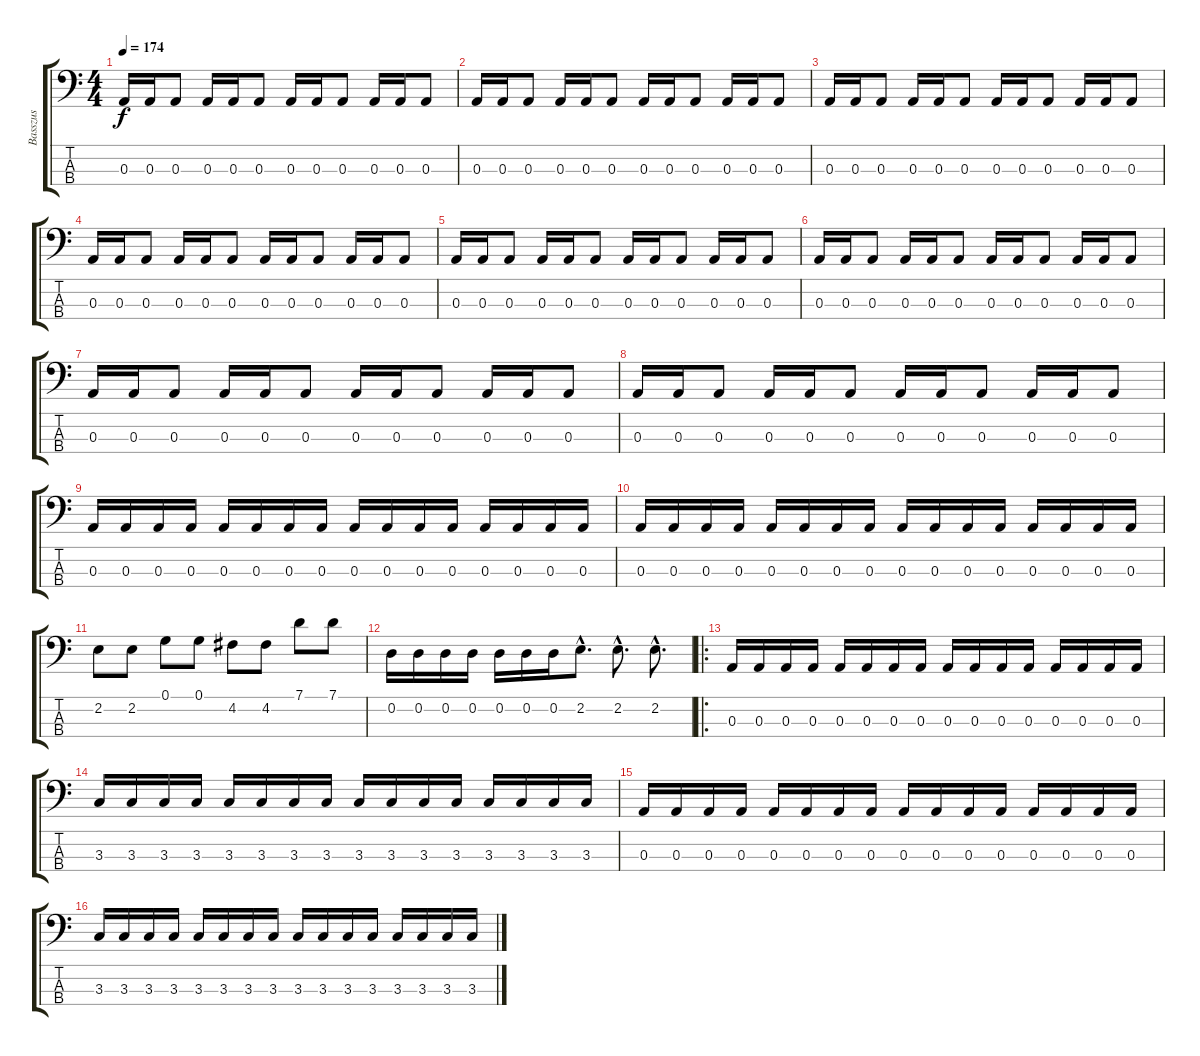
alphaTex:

\track ("Basszus" "Basszus") {instrument electricbassfinger}
\staff {score tabs}
\tuning (G2 D2 A1 E1) {hide}
\ts (4 4)
\tempo 174
\clef f4
\ks c
0.3.16{dy f} 0.3.16 0.3.8 0.3.16 0.3.16 0.3.8 0.3.16 0.3.16 0.3.8 0.3.16 0.3.16 0.3.8 |
0.3.16 0.3.16 0.3.8 0.3.16 0.3.16 0.3.8 0.3.16 0.3.16 0.3.8 0.3.16 0.3.16 0.3.8 |
0.3.16 0.3.16 0.3.8 0.3.16 0.3.16 0.3.8 0.3.16 0.3.16 0.3.8 0.3.16 0.3.16 0.3.8 |
0.3.16 0.3.16 0.3.8 0.3.16 0.3.16 0.3.8 0.3.16 0.3.16 0.3.8 0.3.16 0.3.16 0.3.8 |
0.3.16 0.3.16 0.3.8 0.3.16 0.3.16 0.3.8 0.3.16 0.3.16 0.3.8 0.3.16 0.3.16 0.3.8 |
0.3.16 0.3.16 0.3.8 0.3.16 0.3.16 0.3.8 0.3.16 0.3.16 0.3.8 0.3.16 0.3.16 0.3.8 |
0.3.16 0.3.16 0.3.8 0.3.16 0.3.16 0.3.8 0.3.16 0.3.16 0.3.8 0.3.16 0.3.16 0.3.8 |
0.3.16 0.3.16 0.3.8 0.3.16 0.3.16 0.3.8 0.3.16 0.3.16 0.3.8 0.3.16 0.3.16 0.3.8 |
0.3.16 0.3.16 0.3.16 0.3.16 0.3.16 0.3.16 0.3.16 0.3.16 0.3.16 0.3.16 0.3.16 0.3.16 0.3.16 0.3.16 0.3.16 0.3.16 |
0.3.16 0.3.16 0.3.16 0.3.16 0.3.16 0.3.16 0.3.16 0.3.16 0.3.16 0.3.16 0.3.16 0.3.16 0.3.16 0.3.16 0.3.16 0.3.16 |
2.2.8 2.2.8 0.1.8 0.1.8 4.2.8 4.2.8 7.1.8 7.1.8 |
0.2.16 0.2.16 0.2.16 0.2.16 0.2.16 0.2.16 0.2.16 2.2{hac}.8{d} 2.2{hac}.8{d} 2.2{hac}.8{d} |
\ro
0.3.16 0.3.16 0.3.16 0.3.16 0.3.16 0.3.16 0.3.16 0.3.16 0.3.16 0.3.16 0.3.16 0.3.16 0.3.16 0.3.16 0.3.16 0.3.16 |
3.3.16 3.3.16 3.3.16 3.3.16 3.3.16 3.3.16 3.3.16 3.3.16 3.3.16 3.3.16 3.3.16 3.3.16 3.3.16 3.3.16 3.3.16 3.3.16 |
0.3.16 0.3.16 0.3.16 0.3.16 0.3.16 0.3.16 0.3.16 0.3.16 0.3.16 0.3.16 0.3.16 0.3.16 0.3.16 0.3.16 0.3.16 0.3.16 |
3.3.16 3.3.16 3.3.16 3.3.16 3.3.16 3.3.16 3.3.16 3.3.16 3.3.16 3.3.16 3.3.16 3.3.16 3.3.16 3.3.16 3.3.16 3.3.16
